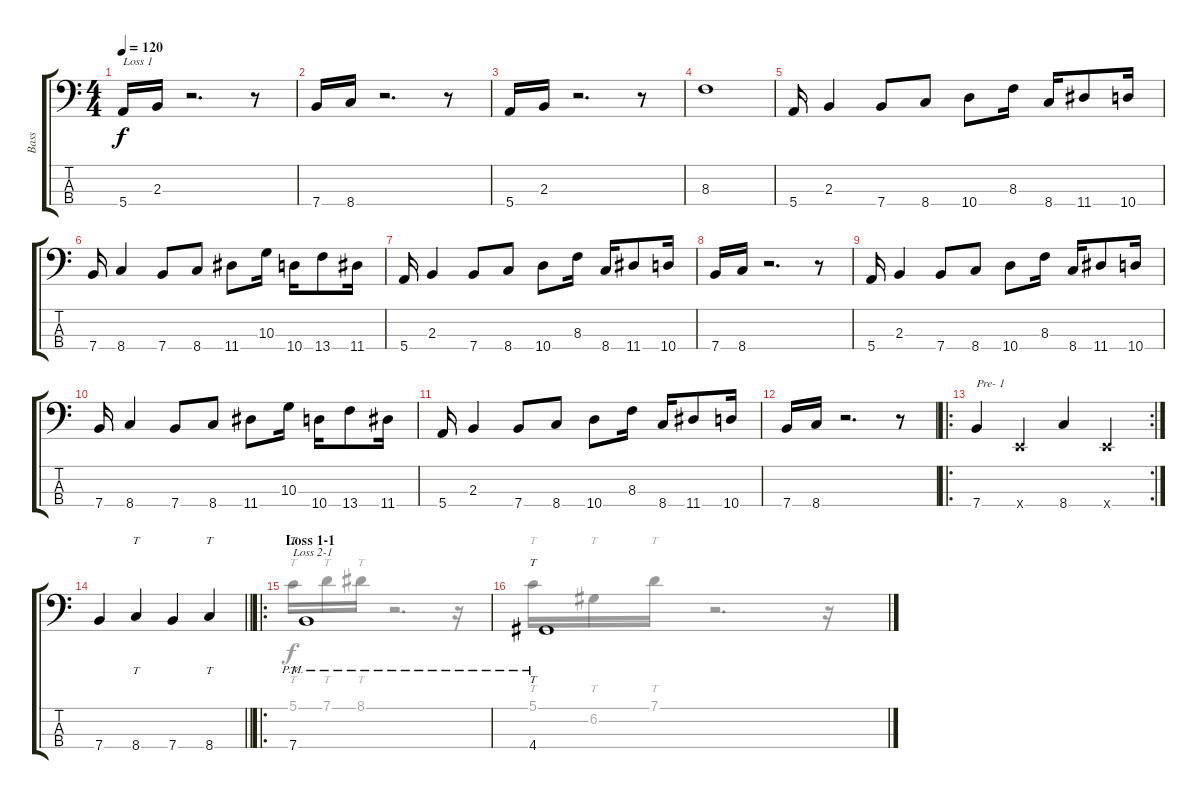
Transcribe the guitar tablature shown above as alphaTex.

\track ("Bass" "Bass") {instrument synthbass2}
\staff {score tabs}
\tuning (G2 D2 A1 E1) {hide}
\voice
\ts (4 4)
\tempo 120
\clef f4
\ks c
5.4.16{txt "Loss 1" dy f} 2.3.16 r.2{d} r.8 |
7.4.16 8.4.16 r.2{d} r.8 |
5.4.16 2.3.16 r.2{d} r.8 |
8.3.1 |
5.4.16 2.3.4 7.4.8 8.4.8 10.4.8 8.3.16 8.4.16 11.4.8 10.4.16 |
7.4.16 8.4.4 7.4.8 8.4.8 11.4.8 10.3.16 10.4.16 13.4.8 11.4.16 |
5.4.16 2.3.4 7.4.8 8.4.8 10.4.8 8.3.16 8.4.16 11.4.8 10.4.16 |
7.4.16 8.4.16 r.2{d} r.8 |
5.4.16 2.3.4 7.4.8 8.4.8 10.4.8 8.3.16 8.4.16 11.4.8 10.4.16 |
7.4.16 8.4.4 7.4.8 8.4.8 11.4.8 10.3.16 10.4.16 13.4.8 11.4.16 |
5.4.16 2.3.4 7.4.8 8.4.8 10.4.8 8.3.16 8.4.16 11.4.8 10.4.16 |
7.4.16 8.4.16 r.2{d} r.8 |
\ro
\rc 2
7.4.4{txt "Pre- 1"} 0.4{x}.4 8.4.4 0.4{x}.4 |
\barLineRight lightlight
7.4.4 8.4.4{tt} 7.4.4 8.4.4{tt} |
\ro
\section ("" "Loss 1-1")
7.4{pm}.1{tt txt "Loss 2-1"} |
4.4{pm}.1{tt}
\voice
\clef f4
\ottava regular
\simile none
\ks c
|
|
|
|
|
|
|
|
|
|
|
|
|
\barLineRight lightlight
|
5.1.16{tt} 7.1.16{tt} 8.1.16{tt} r.2{d} r.16 |
5.1.16{tt} 6.2.16{tt} 7.1.16{tt} r.2{d} r.16
